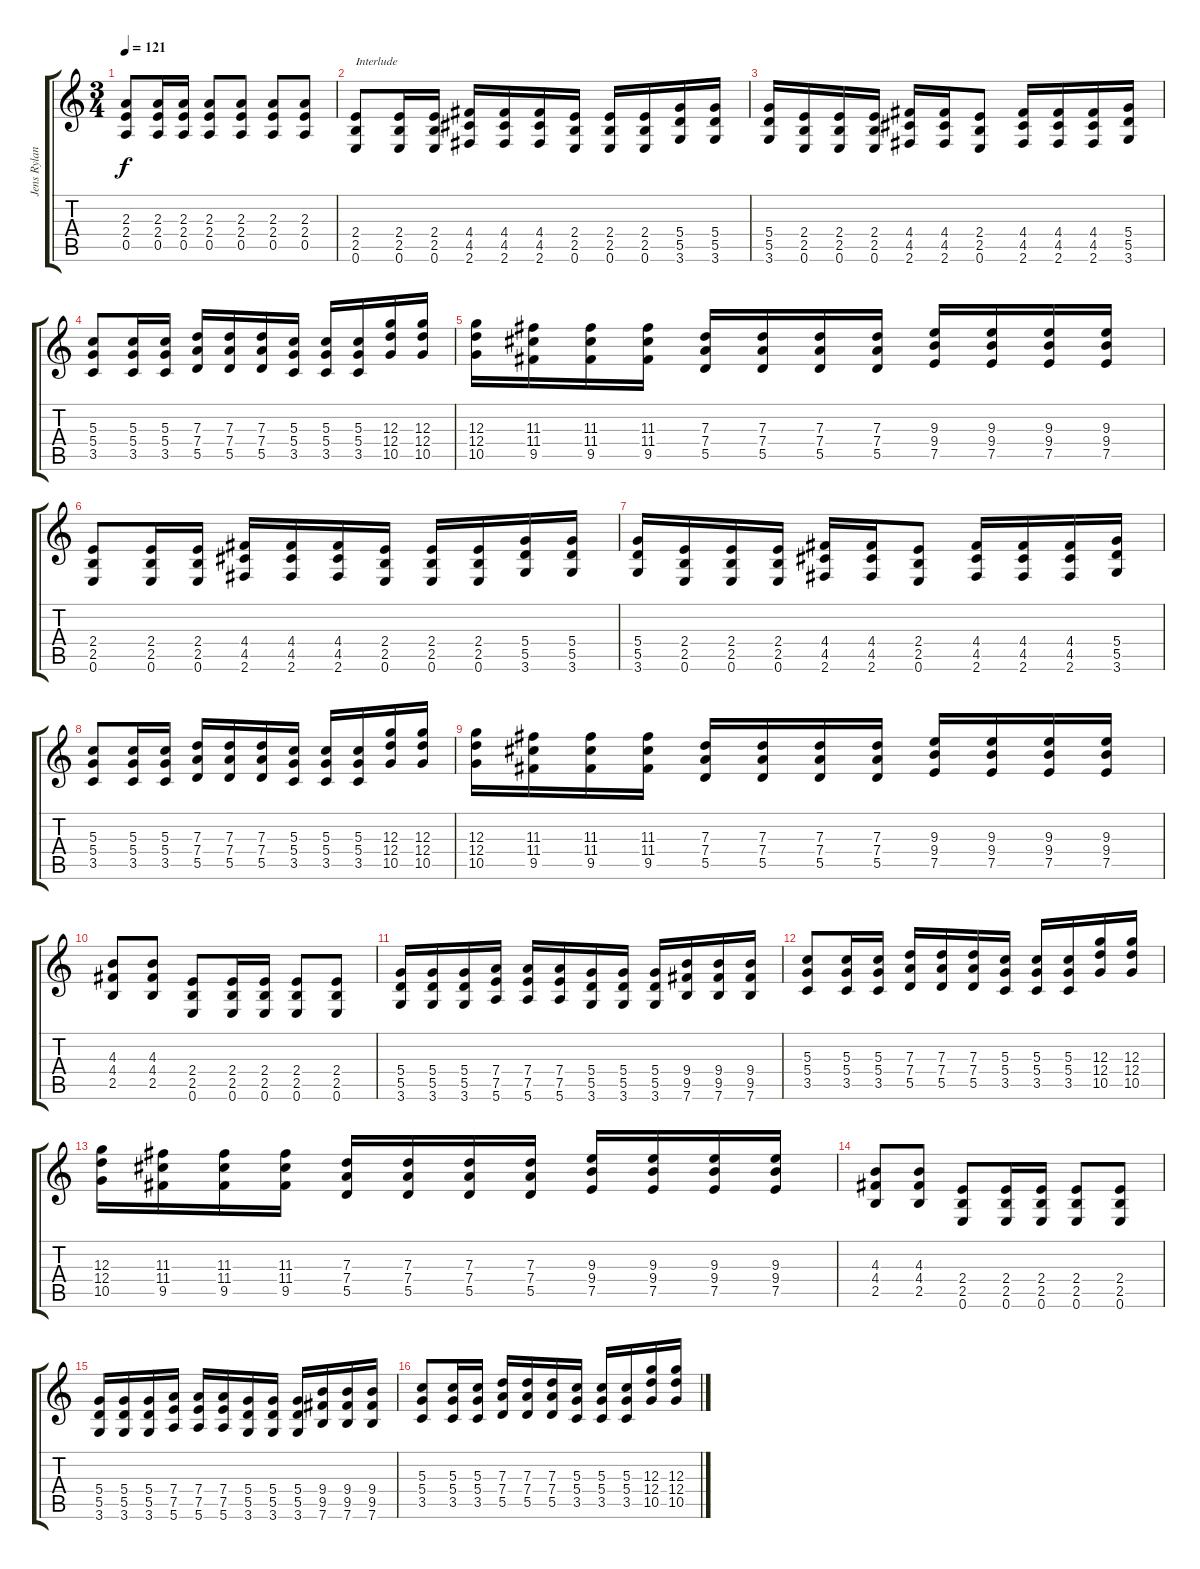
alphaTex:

\track ("Jens Ryland" "Jens Rylan") {instrument distortionguitar}
\staff {score tabs}
\tuning (E4 B3 G3 D3 A2 E2) {hide}
\ts (3 4)
\tempo 121
\clef g2
\ks c
(2.3 2.4 0.5).8{dy f} (2.3 2.4 0.5).16 (2.3 2.4 0.5).16 (2.3 2.4 0.5).8 (2.3 2.4 0.5).8 (2.3 2.4 0.5).8 (2.3 2.4 0.5).8 |
(2.4 2.5 0.6).8{txt "Interlude"} (2.4 2.5 0.6).16 (2.4 2.5 0.6).16 (4.4 4.5 2.6).16 (4.4 4.5 2.6).16 (4.4 4.5 2.6).16 (2.4 2.5 0.6).16 (2.4 2.5 0.6).16 (2.4 2.5 0.6).16 (5.4 5.5 3.6).16 (5.4 5.5 3.6).16 |
(5.4 5.5 3.6).16 (2.4 2.5 0.6).16 (2.4 2.5 0.6).16 (2.4 2.5 0.6).16 (4.4 4.5 2.6).16 (4.4 4.5 2.6).16 (2.4 2.5 0.6).8 (4.4 4.5 2.6).16 (4.4 4.5 2.6).16 (4.4 4.5 2.6).16 (5.4 5.5 3.6).16 |
(5.3 5.4 3.5).8 (5.3 5.4 3.5).16 (5.3 5.4 3.5).16 (7.3 7.4 5.5).16 (7.3 7.4 5.5).16 (7.3 7.4 5.5).16 (5.3 5.4 3.5).16 (5.3 5.4 3.5).16 (5.3 5.4 3.5).16 (12.3 12.4 10.5).16 (12.3 12.4 10.5).16 |
(12.3 12.4 10.5).16 (11.3 11.4 9.5).16 (11.3 11.4 9.5).16 (11.3 11.4 9.5).16 (7.3 7.4 5.5).16 (7.3 7.4 5.5).16 (7.3 7.4 5.5).16 (7.3 7.4 5.5).16 (9.3 9.4 7.5).16 (9.3 9.4 7.5).16 (9.3 9.4 7.5).16 (9.3 9.4 7.5).16 |
(2.4 2.5 0.6).8 (2.4 2.5 0.6).16 (2.4 2.5 0.6).16 (4.4 4.5 2.6).16 (4.4 4.5 2.6).16 (4.4 4.5 2.6).16 (2.4 2.5 0.6).16 (2.4 2.5 0.6).16 (2.4 2.5 0.6).16 (5.4 5.5 3.6).16 (5.4 5.5 3.6).16 |
(5.4 5.5 3.6).16 (2.4 2.5 0.6).16 (2.4 2.5 0.6).16 (2.4 2.5 0.6).16 (4.4 4.5 2.6).16 (4.4 4.5 2.6).16 (2.4 2.5 0.6).8 (4.4 4.5 2.6).16 (4.4 4.5 2.6).16 (4.4 4.5 2.6).16 (5.4 5.5 3.6).16 |
(5.3 5.4 3.5).8 (5.3 5.4 3.5).16 (5.3 5.4 3.5).16 (7.3 7.4 5.5).16 (7.3 7.4 5.5).16 (7.3 7.4 5.5).16 (5.3 5.4 3.5).16 (5.3 5.4 3.5).16 (5.3 5.4 3.5).16 (12.3 12.4 10.5).16 (12.3 12.4 10.5).16 |
(12.3 12.4 10.5).16 (11.3 11.4 9.5).16 (11.3 11.4 9.5).16 (11.3 11.4 9.5).16 (7.3 7.4 5.5).16 (7.3 7.4 5.5).16 (7.3 7.4 5.5).16 (7.3 7.4 5.5).16 (9.3 9.4 7.5).16 (9.3 9.4 7.5).16 (9.3 9.4 7.5).16 (9.3 9.4 7.5).16 |
(4.3 4.4 2.5).8 (4.3 4.4 2.5).8 (2.4 2.5 0.6).8 (2.4 2.5 0.6).16 (2.4 2.5 0.6).16 (2.4 2.5 0.6).8 (2.4 2.5 0.6).8 |
(5.4 5.5 3.6).16 (5.4 5.5 3.6).16 (5.4 5.5 3.6).16 (7.4 7.5 5.6).16 (7.4 7.5 5.6).16 (7.4 7.5 5.6).16 (5.4 5.5 3.6).16 (5.4 5.5 3.6).16 (5.4 5.5 3.6).16 (9.4 9.5 7.6).16 (9.4 9.5 7.6).16 (9.4 9.5 7.6).16 |
(5.3 5.4 3.5).8 (5.3 5.4 3.5).16 (5.3 5.4 3.5).16 (7.3 7.4 5.5).16 (7.3 7.4 5.5).16 (7.3 7.4 5.5).16 (5.3 5.4 3.5).16 (5.3 5.4 3.5).16 (5.3 5.4 3.5).16 (12.3 12.4 10.5).16 (12.3 12.4 10.5).16 |
(12.3 12.4 10.5).16 (11.3 11.4 9.5).16 (11.3 11.4 9.5).16 (11.3 11.4 9.5).16 (7.3 7.4 5.5).16 (7.3 7.4 5.5).16 (7.3 7.4 5.5).16 (7.3 7.4 5.5).16 (9.3 9.4 7.5).16 (9.3 9.4 7.5).16 (9.3 9.4 7.5).16 (9.3 9.4 7.5).16 |
(4.3 4.4 2.5).8 (4.3 4.4 2.5).8 (2.4 2.5 0.6).8 (2.4 2.5 0.6).16 (2.4 2.5 0.6).16 (2.4 2.5 0.6).8 (2.4 2.5 0.6).8 |
(5.4 5.5 3.6).16 (5.4 5.5 3.6).16 (5.4 5.5 3.6).16 (7.4 7.5 5.6).16 (7.4 7.5 5.6).16 (7.4 7.5 5.6).16 (5.4 5.5 3.6).16 (5.4 5.5 3.6).16 (5.4 5.5 3.6).16 (9.4 9.5 7.6).16 (9.4 9.5 7.6).16 (9.4 9.5 7.6).16 |
(5.3 5.4 3.5).8 (5.3 5.4 3.5).16 (5.3 5.4 3.5).16 (7.3 7.4 5.5).16 (7.3 7.4 5.5).16 (7.3 7.4 5.5).16 (5.3 5.4 3.5).16 (5.3 5.4 3.5).16 (5.3 5.4 3.5).16 (12.3 12.4 10.5).16 (12.3 12.4 10.5).16
